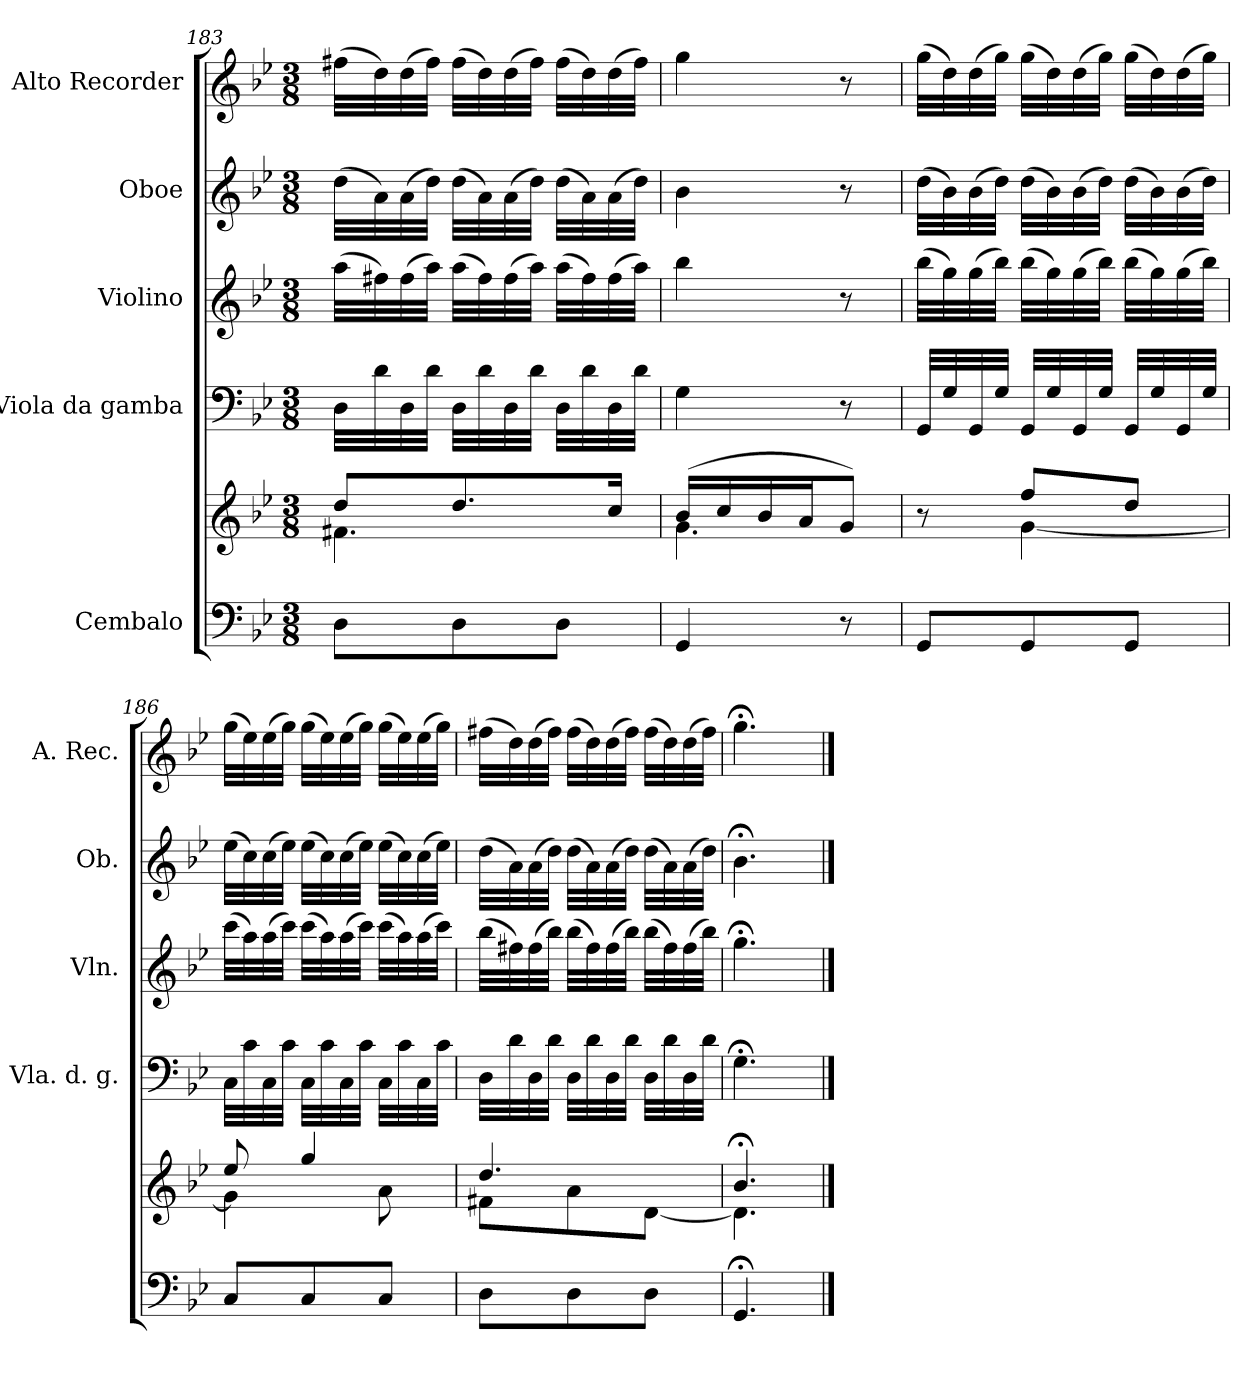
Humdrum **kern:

**kern	**kern	**kern	**kern	**kern	**kern
*part5	*part5	*part4	*part3	*part2	*part1
*staff6	*staff5	*staff4	*staff3	*staff2	*staff1
*I"Cembalo	*	*I"Viola da gamba	*I"Violino	*I"Oboe	*I"Alto Recorder
*	*	*I'Vla. d. g.	*I'Vln.	*I'Ob.	*I'A. Rec.
*clefF4	*clefG2	*clefF4	*clefG2	*clefG2	*clefG2
*k[b-e-]	*k[b-e-]	*k[b-e-]	*k[b-e-]	*k[b-e-]	*k[b-e-]
*M3/8	*M3/8	*M3/8	*M3/8	*M3/8	*M3/8
=183	=183	=183	=183	=183	=183
*	*^	*	*	*	*
8D\L	8dd/L	4.f#X\	32D\LLL	(32aa\LLL	(32dd\LLL	(32ff#X\LLL
.	.	.	32d\	32ff#X\)	32a\)	32dd\)
.	.	.	32D\	(32ff#\	(32a\	(32dd\
.	.	.	32d\JJJ	32aa\JJJ)	32dd\JJJ)	32ff#\JJJ)
8D\	8.dd/	.	32D\LLL	(32aa\LLL	(32dd\LLL	(32ff#\LLL
.	.	.	32d\	32ff#\)	32a\)	32dd\)
.	.	.	32D\	(32ff#\	(32a\	(32dd\
.	.	.	32d\JJJ	32aa\JJJ)	32dd\JJJ)	32ff#\JJJ)
8D\J	.	.	32D\LLL	(32aa\LLL	(32dd\LLL	(32ff#\LLL
.	.	.	32d\	32ff#\)	32a\)	32dd\)
.	16cc/Jk	.	32D\	(32ff#\	(32a\	(32dd\
.	.	.	32d\JJJ	32aa\JJJ)	32dd\JJJ)	32ff#\JJJ)
=184	=184	=184	=184	=184	=184	=184
4GG/	(16b-/LL	4.g\	4G\	4bb-\	4b-\	4gg\
.	16cc/	.	.	.	.	.
.	16b-/	.	.	.	.	.
.	16a/J	.	.	.	.	.
8r	8g/J)	.	8r	8r	8r	8r
!!LO:LB:g=z
=185	=185	=185	=185	=185	=185	=185
8GG/L	8r	8ryy	32GG/LLL	(32bb-\LLL	(32dd\LLL	(32gg\LLL
.	.	.	32G/	32gg\)	32b-\)	32dd\)
.	.	.	32GG/	(32gg\	(32b-\	(32dd\
.	.	.	32G/JJJ	32bb-\JJJ)	32dd\JJJ)	32gg\JJJ)
8GG/	8ff/L	[4g\	32GG/LLL	(32bb-\LLL	(32dd\LLL	(32gg\LLL
.	.	.	32G/	32gg\)	32b-\)	32dd\)
.	.	.	32GG/	(32gg\	(32b-\	(32dd\
.	.	.	32G/JJJ	32bb-\JJJ)	32dd\JJJ)	32gg\JJJ)
8GG/J	8dd/J	.	32GG/LLL	(32bb-\LLL	(32dd\LLL	(32gg\LLL
.	.	.	32G/	32gg\)	32b-\)	32dd\)
.	.	.	32GG/	(32gg\	(32b-\	(32dd\
.	.	.	32G/JJJ	32bb-\JJJ)	32dd\JJJ)	32gg\JJJ)
=186	=186	=186	=186	=186	=186	=186
8C/L	8ee-/	4g\]	32C\LLL	(32ccc\LLL	(32ee-\LLL	(32gg\LLL
.	.	.	32c\	32aa\)	32cc\)	32ee-\)
.	.	.	32C\	(32aa\	(32cc\	(32ee-\
.	.	.	32c\JJJ	32ccc\JJJ)	32ee-\JJJ)	32gg\JJJ)
8C/	4gg/	.	32C\LLL	(32ccc\LLL	(32ee-\LLL	(32gg\LLL
.	.	.	32c\	32aa\)	32cc\)	32ee-\)
.	.	.	32C\	(32aa\	(32cc\	(32ee-\
.	.	.	32c\JJJ	32ccc\JJJ)	32ee-\JJJ)	32gg\JJJ)
8C/J	.	8a\	32C\LLL	(32ccc\LLL	(32ee-\LLL	(32gg\LLL
.	.	.	32c\	32aa\)	32cc\)	32ee-\)
.	.	.	32C\	(32aa\	(32cc\	(32ee-\
.	.	.	32c\JJJ	32ccc\JJJ)	32ee-\JJJ)	32gg\JJJ)
=187	=187	=187	=187	=187	=187	=187
8D\L	4.dd/	8f#X\L	32D\LLL	(32bb-\LLL	(32dd\LLL	(32ff#X\LLL
.	.	.	32d\	32ff#X\)	32a\)	32dd\)
.	.	.	32D\	(32ff#\	(32a\	(32dd\
.	.	.	32d\JJJ	32bb-\JJJ)	32dd\JJJ)	32ff#\JJJ)
8D\	.	8a\	32D\LLL	(32bb-\LLL	(32dd\LLL	(32ff#\LLL
.	.	.	32d\	32ff#\)	32a\)	32dd\)
.	.	.	32D\	(32ff#\	(32a\	(32dd\
.	.	.	32d\JJJ	32bb-\JJJ)	32dd\JJJ)	32ff#\JJJ)
8D\J	.	[8d\J	32D\LLL	(32bb-\LLL	(32dd\LLL	(32ff#\LLL
.	.	.	32d\	32ff#\)	32a\)	32dd\)
.	.	.	32D\	(32ff#\	(32a\	(32dd\
.	.	.	32d\JJJ	32bb-\JJJ)	32dd\JJJ)	32ff#\JJJ)
=188	=188	=188	=188	=188	=188	=188
4.GG;</	4.b-;</	4.d\]	4.G;<\	4.gg;<\	4.b-;<\	4.gg;<\
*	*v	*v	*	*	*	*
==	==	==	==	==	==
*-	*-	*-	*-	*-	*-
